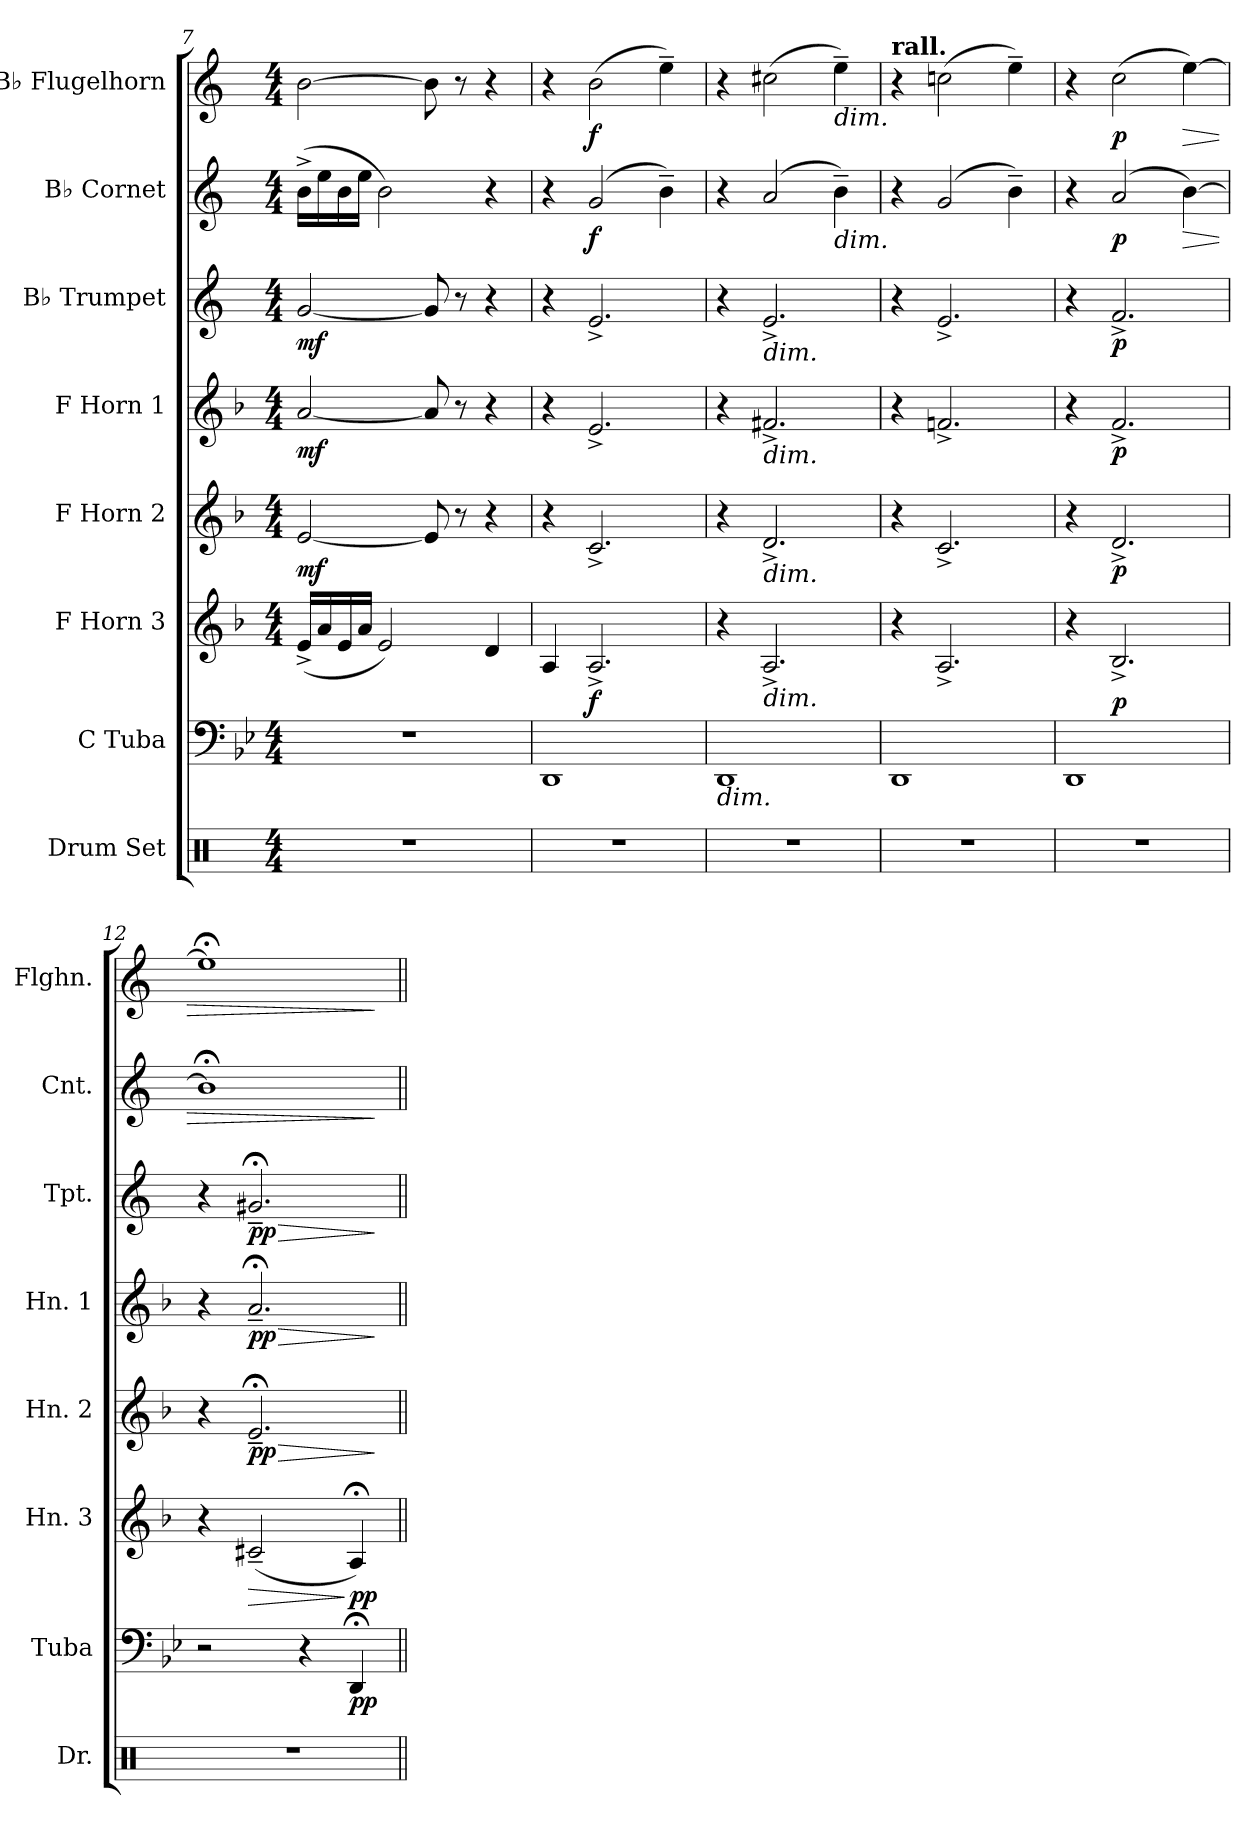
**kern	**kern	**dynam	**kern	**dynam	**kern	**dynam	**kern	**dynam	**kern	**dynam	**kern	**dynam	**kern	**dynam
*part8	*part7	*part7	*part6	*part6	*part5	*part5	*part4	*part4	*part3	*part3	*part2	*part2	*part1	*part1
*staff8	*staff7	*staff7	*staff6	*staff6	*staff5	*staff5	*staff4	*staff4	*staff3	*staff3	*staff2	*staff2	*staff1	*staff1
*I"Drum Set	*I"C Tuba	*	*I"F Horn 3	*	*I"F Horn 2	*	*I"F Horn 1	*	*I"B♭ Trumpet	*	*I"B♭ Cornet	*	*I"B♭ Flugelhorn	*
*I'Dr.	*I'Tuba	*	*I'Hn. 3	*	*I'Hn. 2	*	*I'Hn. 1	*	*I'Tpt.	*	*I'Cnt.	*	*I'Flghn.	*
*clefX	*clefF4	*	*clefG2	*	*clefG2	*	*clefG2	*	*clefG2	*	*clefG2	*	*clefG2	*
*	*	*	*ITrd4c7	*	*ITrd4c7	*	*ITrd4c7	*	*ITrd1c2	*	*ITrd1c2	*	*ITrd1c2	*
*k[]	*k[b-e-]	*	*k[b-e-]	*	*k[b-e-]	*	*k[b-e-]	*	*k[b-e-]	*	*k[b-e-]	*	*k[b-e-]	*
*M4/4	*M4/4	*	*M4/4	*	*M4/4	*	*M4/4	*	*M4/4	*	*M4/4	*	*M4/4	*
=7	=7	=7	=7	=7	=7	=7	=7	=7	=7	=7	=7	=7	=7	=7
!	!	!	!	!	!	!LO:DY:b	!	!LO:DY:b	!	!LO:DY:b	!	!	!	!
1r	1r	.	(<16A^/LL	.	[2A/	mf	[2d/	mf	[2f/	mf	(>16a^\LL	.	[2a\	.
.	.	.	16d/	.	.	.	.	.	.	.	16dd\	.	.	.
.	.	.	16A/	.	.	.	.	.	.	.	16a\	.	.	.
.	.	.	16d/JJ	.	.	.	.	.	.	.	16dd\JJ	.	.	.
.	.	.	2A/)	.	.	.	.	.	.	.	2a\)	.	.	.
.	.	.	.	.	8A/]	.	8d/]	.	8f/]	.	.	.	8a\]	.
.	.	.	.	.	8r	.	8r	.	8r	.	.	.	8r	.
.	.	.	4G/	.	4r	.	4r	.	4r	.	4r	.	4r	.
=8	=8	=8	=8	=8	=8	=8	=8	=8	=8	=8	=8	=8	=8	=8
1r	1DD	.	4D/	.	4r	.	4r	.	4r	.	4r	.	4r	.
!	!	!	!	!LO:DY:b	!	!	!	!	!	!	!	!LO:DY:b	!	!LO:DY:b
.	.	.	2.D^/	f	2.F^/	.	2.A^/	.	2.d^/	.	(>2f/	f	(>2a\	f
.	.	.	.	.	.	.	.	.	.	.	4a~\)	.	4dd~\)	.
!!LO:LB:g=z
=9	=9	=9	=9	=9	=9	=9	=9	=9	=9	=9	=9	=9	=9	=9
!	!LO:TX:b:i:t=dim.	!	!	!	!	!	!	!	!	!	!	!	!	!
1r	1DD	.	4r	.	4r	.	4r	.	4r	.	4r	.	4r	.
!	!	!	!	!	!	!	!	!	!LO:TX:b:i:t=dim.	!	!	!	!	!
!	!	!	!	!	!	!	!LO:TX:b:i:t=dim.	!	!	!	!	!	!	!
!	!	!	!	!	!LO:TX:b:i:t=dim.	!	!	!	!	!	!	!	!	!
!	!	!	!LO:TX:b:i:t=dim.	!	!	!	!	!	!	!	!	!	!	!
.	.	.	2.D^/	.	2.G^/	.	2.Bn^/	.	2.d^/	.	(>2g/	.	(>2bn\	.
!	!	!	!	!	!	!	!	!	!	!	!	!	!LO:TX:b:i:t=dim.	!
!	!	!	!	!	!	!	!	!	!	!	!LO:TX:b:i:t=dim.	!	!	!
.	.	.	.	.	.	.	.	.	.	.	4a~\)	.	4dd~\)	.
=10	=10	=10	=10	=10	=10	=10	=10	=10	=10	=10	=10	=10	=10	=10
!	!	!	!	!	!	!	!	!	!	!	!	!	!LO:TX:B:t=rall.	!
1r	1DD	.	4r	.	4r	.	4r	.	4r	.	4r	.	4r	.
.	.	.	2.D^/	.	2.F^/	.	2.B-X^/	.	2.d^/	.	(>2f/	.	(>2b-X\	.
.	.	.	.	.	.	.	.	.	.	.	4a~\)	.	4dd~\)	.
=11	=11	=11	=11	=11	=11	=11	=11	=11	=11	=11	=11	=11	=11	=11
1r	1DD	.	4r	.	4r	.	4r	.	4r	.	4r	.	4r	.
!	!	!	!	!LO:DY:b	!	!LO:DY:b	!	!LO:DY:b	!	!LO:DY:b	!	!LO:DY:b	!	!LO:DY:b
.	.	.	2.E-^/	p	2.G^/	p	2.B-^/	p	2.e-^/	p	(>2g/	p	(>2b-\	p
!	!	!	!	!	!	!	!	!	!	!	!	!LO:HP:b	!	!LO:HP:b
.	.	.	.	.	.	.	.	.	.	.	[4a\)	>	[4dd\)	>
=12	=12	=12	=12	=12	=12	=12	=12	=12	=12	=12	=12	=12	=12	=12
1r	2r	.	4r	.	4r	.	4r	.	4r	.	1a;<]	.	1dd;<]	.
!	!	!	!	!LO:HP:b	!	!LO:HP:b	!	!LO:HP:b	!	!LO:HP:b	!	!	!	!
!	!	!	!	!	!	!LO:DY:n=1:b	!	!LO:DY:n=1:b	!	!LO:DY:n=1:b	!	!	!	!
.	.	.	(<2F#X~/	>	2.A;<~/	> pp	2.d;<~/	> pp	2.f#X;<~/	> pp	.	.	.	.
.	4r	.	.	.	.	.	.	.	.	.	.	.	.	.
!	!	!LO:DY:b	!	!LO:DY:n=1:b	!	!	!	!	!	!	!	!	!	!
.	4DD;</	pp	4D;</)	] pp	.	.	.	.	.	.	.	.	.	.
.	.	.	.	.	.	]	.	]	.	]	.	]	.	]
=||	=||	=||	=||	=||	=||	=||	=||	=||	=||	=||	=||	=||	=||	=||
*-	*-	*-	*-	*-	*-	*-	*-	*-	*-	*-	*-	*-	*-	*-
